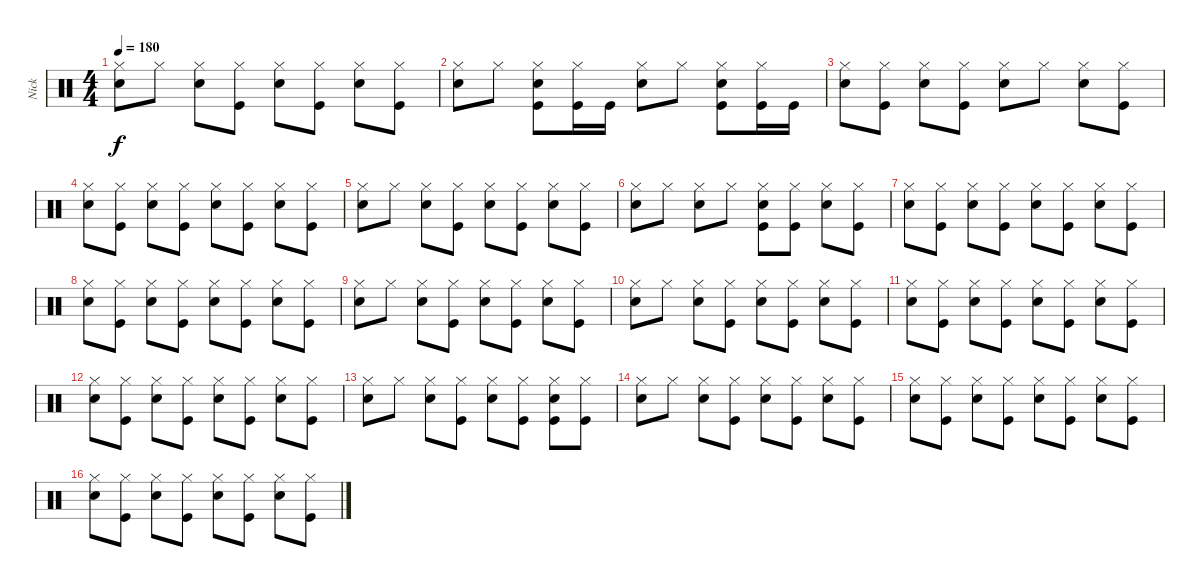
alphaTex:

\track ("Nick" "Nick") {instrument percussion}
\staff {score}
\articulation defaults
\ts (4 4)
\tempo 180
\clef neutral
\ks c
("Hi-Hat (closed)" "Snare (hit) 2").8{dy f} "Hi-Hat (closed)".8 ("Hi-Hat (closed)" "Snare (hit) 2").8 ("Kick (hit)" "Hi-Hat (closed)").8 ("Hi-Hat (closed)" "Snare (hit) 2").8 ("Kick (hit)" "Hi-Hat (closed)").8 ("Hi-Hat (closed)" "Snare (hit) 2").8 ("Kick (hit)" "Hi-Hat (closed)").8 |
("Hi-Hat (closed)" "Snare (hit) 2").8 "Hi-Hat (closed)".8 ("Kick (hit)" "Hi-Hat (closed)" "Snare (hit) 2").8 ("Kick (hit)" "Hi-Hat (closed)").16 "Kick (hit)".16 ("Hi-Hat (closed)" "Snare (hit) 2").8 "Hi-Hat (closed)".8 ("Kick (hit)" "Hi-Hat (closed)" "Snare (hit) 2").8 ("Kick (hit)" "Hi-Hat (closed)").16 "Kick (hit)".16 |
("Hi-Hat (closed)" "Snare (hit) 2").8 ("Kick (hit)" "Hi-Hat (closed)").8 ("Hi-Hat (closed)" "Snare (hit) 2").8 ("Kick (hit)" "Hi-Hat (closed)").8 ("Hi-Hat (closed)" "Snare (hit) 2").8 "Hi-Hat (closed)".8 ("Hi-Hat (closed)" "Snare (hit) 2").8 ("Kick (hit)" "Hi-Hat (closed)").8 |
("Hi-Hat (closed)" "Snare (hit) 2").8 ("Kick (hit)" "Hi-Hat (closed)").8 ("Hi-Hat (closed)" "Snare (hit) 2").8 ("Kick (hit)" "Hi-Hat (closed)").8 ("Hi-Hat (closed)" "Snare (hit) 2").8 ("Kick (hit)" "Hi-Hat (closed)").8 ("Hi-Hat (closed)" "Snare (hit) 2").8 ("Kick (hit)" "Hi-Hat (closed)").8 |
("Hi-Hat (closed)" "Snare (hit) 2").8 "Hi-Hat (closed)".8 ("Hi-Hat (closed)" "Snare (hit) 2").8 ("Kick (hit)" "Hi-Hat (closed)").8 ("Hi-Hat (closed)" "Snare (hit) 2").8 ("Kick (hit)" "Hi-Hat (closed)").8 ("Hi-Hat (closed)" "Snare (hit) 2").8 ("Kick (hit)" "Hi-Hat (closed)").8 |
("Hi-Hat (closed)" "Snare (hit) 2").8 "Hi-Hat (closed)".8 ("Hi-Hat (closed)" "Snare (hit) 2").8 "Hi-Hat (closed)".8 ("Kick (hit)" "Hi-Hat (closed)" "Snare (hit) 2").8 ("Kick (hit)" "Hi-Hat (closed)").8 ("Hi-Hat (closed)" "Snare (hit) 2").8 ("Kick (hit)" "Hi-Hat (closed)").8 |
("Hi-Hat (closed)" "Snare (hit) 2").8 ("Kick (hit)" "Hi-Hat (closed)").8 ("Hi-Hat (closed)" "Snare (hit) 2").8 ("Kick (hit)" "Hi-Hat (closed)").8 ("Hi-Hat (closed)" "Snare (hit) 2").8 ("Kick (hit)" "Hi-Hat (closed)").8 ("Hi-Hat (closed)" "Snare (hit) 2").8 ("Kick (hit)" "Hi-Hat (closed)").8 |
("Hi-Hat (closed)" "Snare (hit) 2").8 ("Kick (hit)" "Hi-Hat (closed)").8 ("Hi-Hat (closed)" "Snare (hit) 2").8 ("Kick (hit)" "Hi-Hat (closed)").8 ("Hi-Hat (closed)" "Snare (hit) 2").8 ("Kick (hit)" "Hi-Hat (closed)").8 ("Hi-Hat (closed)" "Snare (hit) 2").8 ("Kick (hit)" "Hi-Hat (closed)").8 |
("Hi-Hat (closed)" "Snare (hit) 2").8 "Hi-Hat (closed)".8 ("Hi-Hat (closed)" "Snare (hit) 2").8 ("Kick (hit)" "Hi-Hat (closed)").8 ("Hi-Hat (closed)" "Snare (hit) 2").8 ("Kick (hit)" "Hi-Hat (closed)").8 ("Hi-Hat (closed)" "Snare (hit) 2").8 ("Kick (hit)" "Hi-Hat (closed)").8 |
("Hi-Hat (closed)" "Snare (hit) 2").8 "Hi-Hat (closed)".8 ("Hi-Hat (closed)" "Snare (hit) 2").8 ("Kick (hit)" "Hi-Hat (closed)").8 ("Hi-Hat (closed)" "Snare (hit) 2").8 ("Kick (hit)" "Hi-Hat (closed)").8 ("Hi-Hat (closed)" "Snare (hit) 2").8 ("Kick (hit)" "Hi-Hat (closed)").8 |
("Hi-Hat (closed)" "Snare (hit) 2").8 ("Kick (hit)" "Hi-Hat (closed)").8 ("Hi-Hat (closed)" "Snare (hit) 2").8 ("Kick (hit)" "Hi-Hat (closed)").8 ("Hi-Hat (closed)" "Snare (hit) 2").8 ("Kick (hit)" "Hi-Hat (closed)").8 ("Hi-Hat (closed)" "Snare (hit) 2").8 ("Kick (hit)" "Hi-Hat (closed)").8 |
("Hi-Hat (closed)" "Snare (hit) 2").8 ("Kick (hit)" "Hi-Hat (closed)").8 ("Hi-Hat (closed)" "Snare (hit) 2").8 ("Kick (hit)" "Hi-Hat (closed)").8 ("Hi-Hat (closed)" "Snare (hit) 2").8 ("Kick (hit)" "Hi-Hat (closed)").8 ("Hi-Hat (closed)" "Snare (hit) 2").8 ("Kick (hit)" "Hi-Hat (closed)").8 |
("Hi-Hat (closed)" "Snare (hit) 2").8 "Hi-Hat (closed)".8 ("Hi-Hat (closed)" "Snare (hit) 2").8 ("Kick (hit)" "Hi-Hat (closed)").8 ("Hi-Hat (closed)" "Snare (hit) 2").8 ("Kick (hit)" "Hi-Hat (closed)").8 ("Kick (hit)" "Hi-Hat (closed)" "Snare (hit) 2").8 ("Kick (hit)" "Hi-Hat (closed)").8 |
("Hi-Hat (closed)" "Snare (hit) 2").8 "Hi-Hat (closed)".8 ("Hi-Hat (closed)" "Snare (hit) 2").8 ("Kick (hit)" "Hi-Hat (closed)").8 ("Hi-Hat (closed)" "Snare (hit) 2").8 ("Kick (hit)" "Hi-Hat (closed)").8 ("Hi-Hat (closed)" "Snare (hit) 2").8 ("Kick (hit)" "Hi-Hat (closed)").8 |
("Hi-Hat (closed)" "Snare (hit) 2").8 ("Kick (hit)" "Hi-Hat (closed)").8 ("Hi-Hat (closed)" "Snare (hit) 2").8 ("Kick (hit)" "Hi-Hat (closed)").8 ("Hi-Hat (closed)" "Snare (hit) 2").8 ("Kick (hit)" "Hi-Hat (closed)").8 ("Hi-Hat (closed)" "Snare (hit) 2").8 ("Kick (hit)" "Hi-Hat (closed)").8 |
("Hi-Hat (closed)" "Snare (hit) 2").8 ("Kick (hit)" "Hi-Hat (closed)").8 ("Hi-Hat (closed)" "Snare (hit) 2").8 ("Kick (hit)" "Hi-Hat (closed)").8 ("Hi-Hat (closed)" "Snare (hit) 2").8 ("Kick (hit)" "Hi-Hat (closed)").8 ("Hi-Hat (closed)" "Snare (hit) 2").8 ("Kick (hit)" "Hi-Hat (closed)").8
